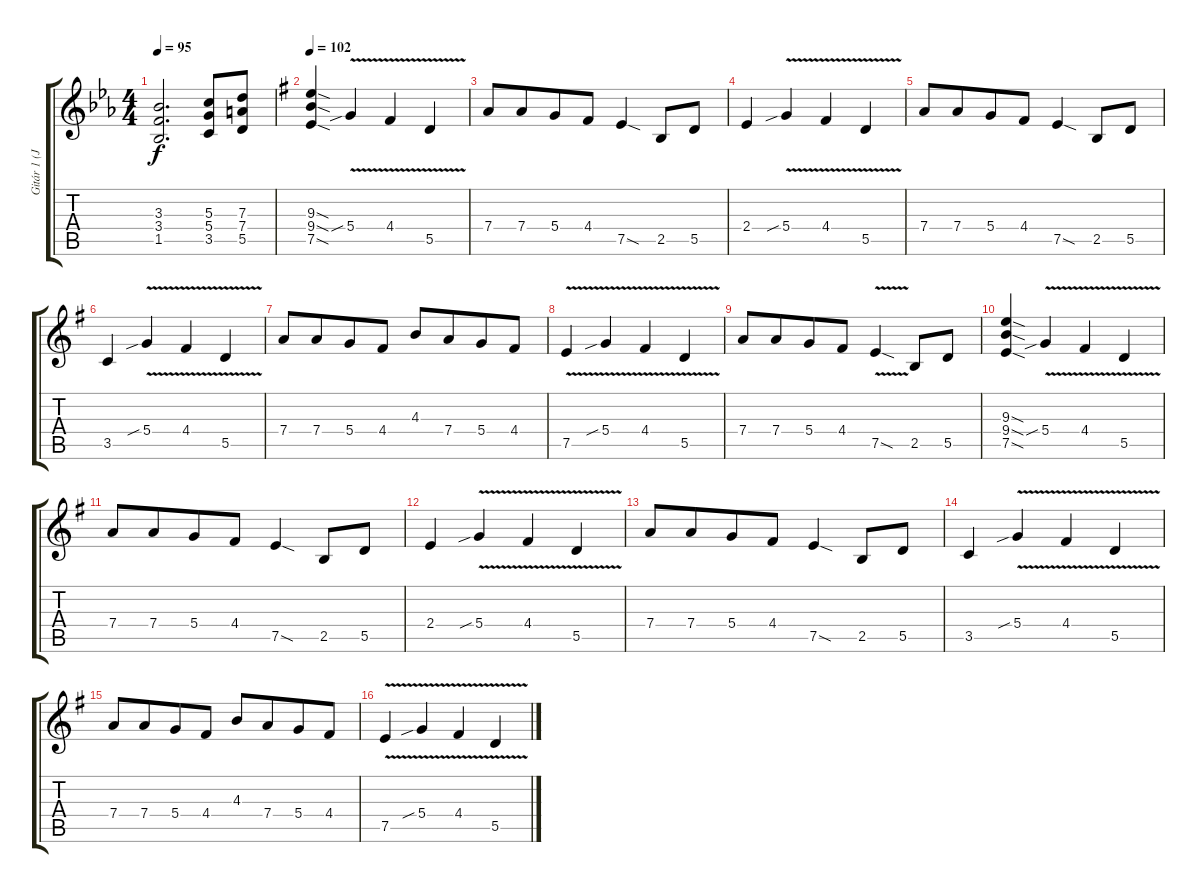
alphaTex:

\track ("Gitár 1 (Janick Gers)" "Gitár 1 (J") {instrument distortionguitar}
\staff {score tabs}
\tuning (E4 B3 G3 D3 A2 E2) {hide}
\ts (4 4)
\tempo 95
\clef g2
\ks eb
(3.3 3.4 1.5).2{d dy f} (5.3 5.4 3.5).8 (7.3 7.4 5.5).8 |
\tempo 102
\ks g
(9.3{sod} 9.4{sod} 7.5{sod}).4 5.4{v sib}.4 4.4{v}.4 5.5{v}.4 |
7.4.8 7.4.8{beam merge} 5.4.8 4.4.8 7.5{sod}.4 2.5.8 5.5.8 |
2.4.4 5.4{v sib}.4 4.4{v}.4 5.5{v}.4 |
7.4.8 7.4.8{beam merge} 5.4.8 4.4.8 7.5{sod}.4 2.5.8 5.5.8 |
3.5.4 5.4{v sib}.4 4.4{v}.4 5.5{v}.4 |
7.4.8 7.4.8{beam merge} 5.4.8 4.4.8 4.3.8 7.4.8{beam merge} 5.4.8 4.4.8 |
7.5{v}.4 5.4{v sib}.4 4.4{v}.4 5.5{v}.4 |
7.4.8 7.4.8{beam merge} 5.4.8 4.4.8 7.5{v sod}.4 2.5.8 5.5.8 |
(9.3{sod} 9.4{sod} 7.5{sod}).4 5.4{v sib}.4 4.4{v}.4 5.5{v}.4 |
7.4.8 7.4.8{beam merge} 5.4.8 4.4.8 7.5{sod}.4 2.5.8 5.5.8 |
2.4.4 5.4{v sib}.4 4.4{v}.4 5.5{v}.4 |
7.4.8 7.4.8{beam merge} 5.4.8 4.4.8 7.5{sod}.4 2.5.8 5.5.8 |
3.5.4 5.4{v sib}.4 4.4{v}.4 5.5{v}.4 |
7.4.8 7.4.8{beam merge} 5.4.8 4.4.8 4.3.8 7.4.8{beam merge} 5.4.8 4.4.8 |
7.5{v}.4 5.4{v sib}.4 4.4{v}.4 5.5{v}.4
